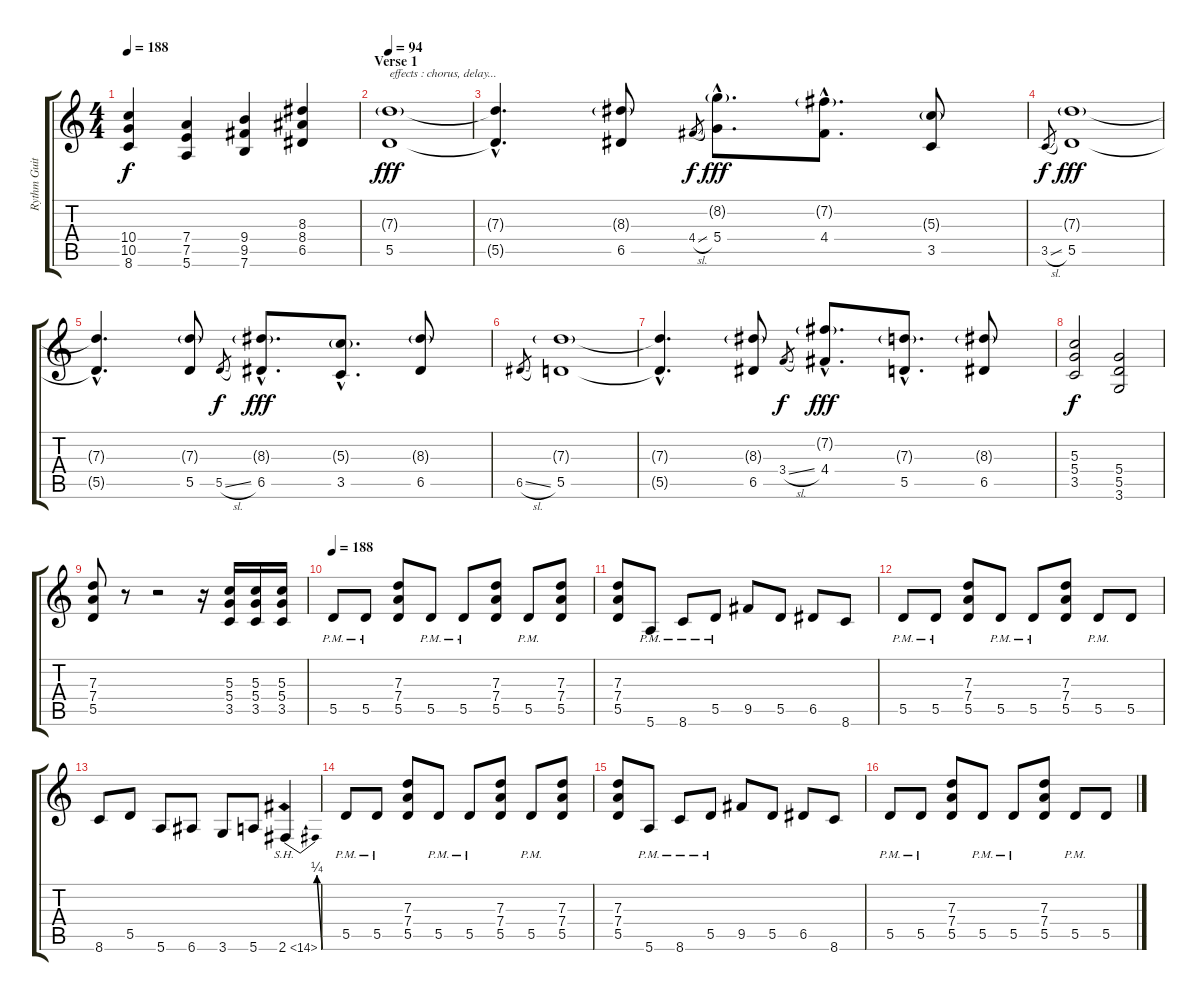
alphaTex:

\track ("Rythm Guitar 1" "Rythm Guit") {instrument distortionguitar}
\staff {score tabs}
\tuning (E4 B3 G3 D3 A2 E2) {hide}
\ts (4 4)
\tempo 188
\clef g2
\ks c
(10.4 10.5 8.6).4{dy f} (7.4 7.5 5.6).4 (9.4 9.5 7.6).4 (8.3 8.4 6.5).4 |
\section ("" "Verse 1")
\tempo 94
(7.3{g} 5.5).1{txt "effects : chorus, delay..." dy fff instrument distortionguitar} |
(7.3{hac t} 5.5{hac t}).4{d} (8.3{g} 6.5).8 4.4{sl}.8{gr dy f} (8.2{g hac} 5.4{hac}).8{d dy fff} (7.2{g hac} 4.4{hac}).8{d} (5.3{g} 3.5).8 |
3.5{sl}.8{gr dy f} (7.3{g} 5.5).1{dy fff} |
(7.3{hac t} 5.5{hac t}).4{d} (7.3{g} 5.5).8 5.5{sl}.8{gr dy f} (8.3{g hac} 6.5{hac}).8{d dy fff} (5.3{g hac} 3.5{hac}).8{d} (8.3{g} 6.5).8 |
6.5{sl}.8{gr} (7.3{g} 5.5).1 |
(7.3{hac t} 5.5{hac t}).4{d} (8.3{g} 6.5).8 3.4{sl}.8{gr dy f} (7.2{g hac} 4.4{hac}).8{d dy fff} (7.3{g hac} 5.5{hac}).8{d} (8.3{g} 6.5).8 |
(5.3 5.4 3.5).2{dy f} (5.4 5.5 3.6).2 |
(7.3 7.4 5.5).8 r.8 r.2 r.16 (5.3 5.4 3.5).16 (5.3 5.4 3.5).16 (5.3 5.4 3.5).16 |
\tempo 188
5.5{pm}.8 5.5{pm}.8 (7.3 7.4 5.5).8 5.5{pm}.8 5.5{pm}.8 (7.3 7.4 5.5).8 5.5{pm}.8 (7.3 7.4 5.5).8 |
(7.3 7.4 5.5).8 5.6{pm}.8 8.6{pm}.8 5.5{pm}.8 9.5.8 5.5.8 6.5.8 8.6.8 |
5.5{pm}.8 5.5{pm}.8 (7.3 7.4 5.5).8 5.5{pm}.8 5.5{pm}.8 (7.3 7.4 5.5).8 5.5{pm}.8 5.5.8 |
8.6.8 5.5.8 5.6.8 6.6.8 3.6.8 5.6.8 2.6{be (bend 0 0 60 1) sh 12}.4 |
5.5{pm}.8 5.5{pm}.8 (7.3 7.4 5.5).8 5.5{pm}.8 5.5{pm}.8 (7.3 7.4 5.5).8 5.5{pm}.8 (7.3 7.4 5.5).8 |
(7.3 7.4 5.5).8 5.6{pm}.8 8.6{pm}.8 5.5{pm}.8 9.5.8 5.5.8 6.5.8 8.6.8 |
5.5{pm}.8 5.5{pm}.8 (7.3 7.4 5.5).8 5.5{pm}.8 5.5{pm}.8 (7.3 7.4 5.5).8 5.5{pm}.8 5.5.8
